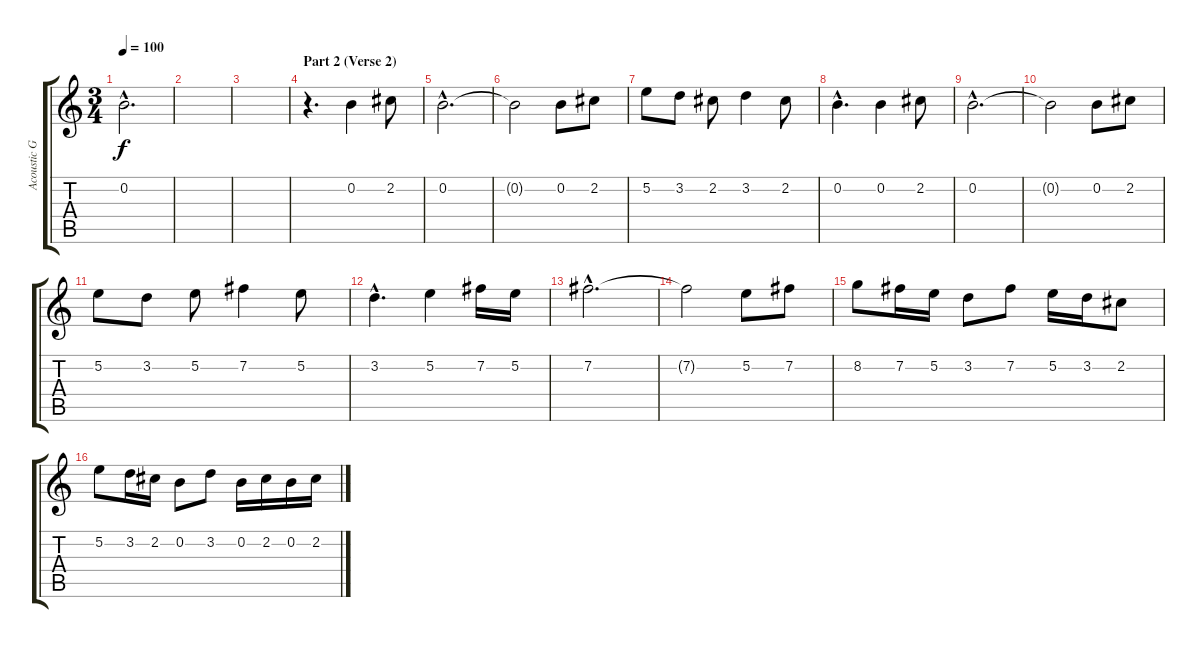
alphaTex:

\track ("Acoustic Guitar" "Acoustic G") {instrument acousticguitarsteel}
\staff {score tabs}
\tuning (E4 B3 G3 D3 A2 E2) {hide}
\ts (3 4)
\tempo 100
\clef g2
\ks c
0.2{hac}.2{d dy f} |
|
|
\section ("" "Part 2 (Verse 2)")
r.4{d} 0.2.4 2.2.8 |
0.2{hac}.2{d} |
0.2{t}.2 0.2.8 2.2.8 |
5.2.8 3.2.8 2.2.8 3.2.4 2.2.8 |
0.2{hac}.4{d} 0.2.4 2.2.8 |
0.2{hac}.2{d} |
0.2{t}.2 0.2.8 2.2.8 |
5.2.8 3.2.8 5.2.8 7.2.4 5.2.8 |
3.2{hac}.4{d} 5.2.4 7.2.16 5.2.16 |
7.2{hac}.2{d} |
7.2{t}.2 5.2.8 7.2.8 |
8.2.8 7.2.16 5.2.16 3.2.8 7.2.8 5.2.16 3.2.16 2.2.8 |
5.2.8 3.2.16 2.2.16 0.2.8 3.2.8 0.2.16 2.2.16 0.2.16 2.2.16
